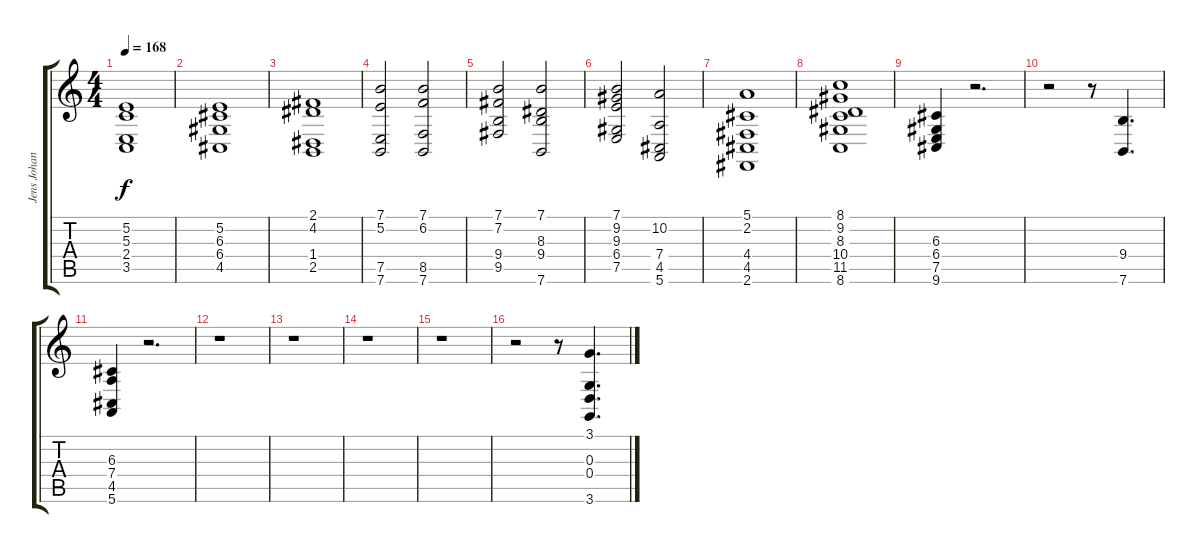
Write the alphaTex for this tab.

\track ("Jens Johansson (Keyboards 2)" "Jens Johan") {instrument choiraahs}
\staff {score tabs}
\tuning (E4 B3 G3 D3 A2 E2) {hide}
\ts (4 4)
\tempo 168
\clef g2
\ks c
(5.2 5.3 2.4 3.5).1{dy f} |
(5.2 6.3 6.4 4.5).1 |
(2.1 4.2 1.4 2.5).1 |
(7.1 5.2 7.5 7.6).2 (7.1 6.2 8.5 7.6).2 |
(7.1 7.2 9.4 9.5).2 (7.1 8.3 9.4 7.6).2 |
(7.1 9.2 9.3 6.4 7.5).2 (10.2 7.4 4.5 5.6).2 |
(5.1 2.2 4.4 4.5 2.6).1 |
(8.1 9.2 8.3 10.4 11.5 8.6).1 |
(6.3 6.4 7.5 9.6).4 r.2{d} |
r.2 r.8 (9.4 7.6).4{d} |
(6.3 7.4 4.5 5.6).4 r.2{d} |
r.1 |
r.1 |
r.1 |
r.1 |
r.2 r.8 (3.1 0.3 0.4 3.6).4{d}
